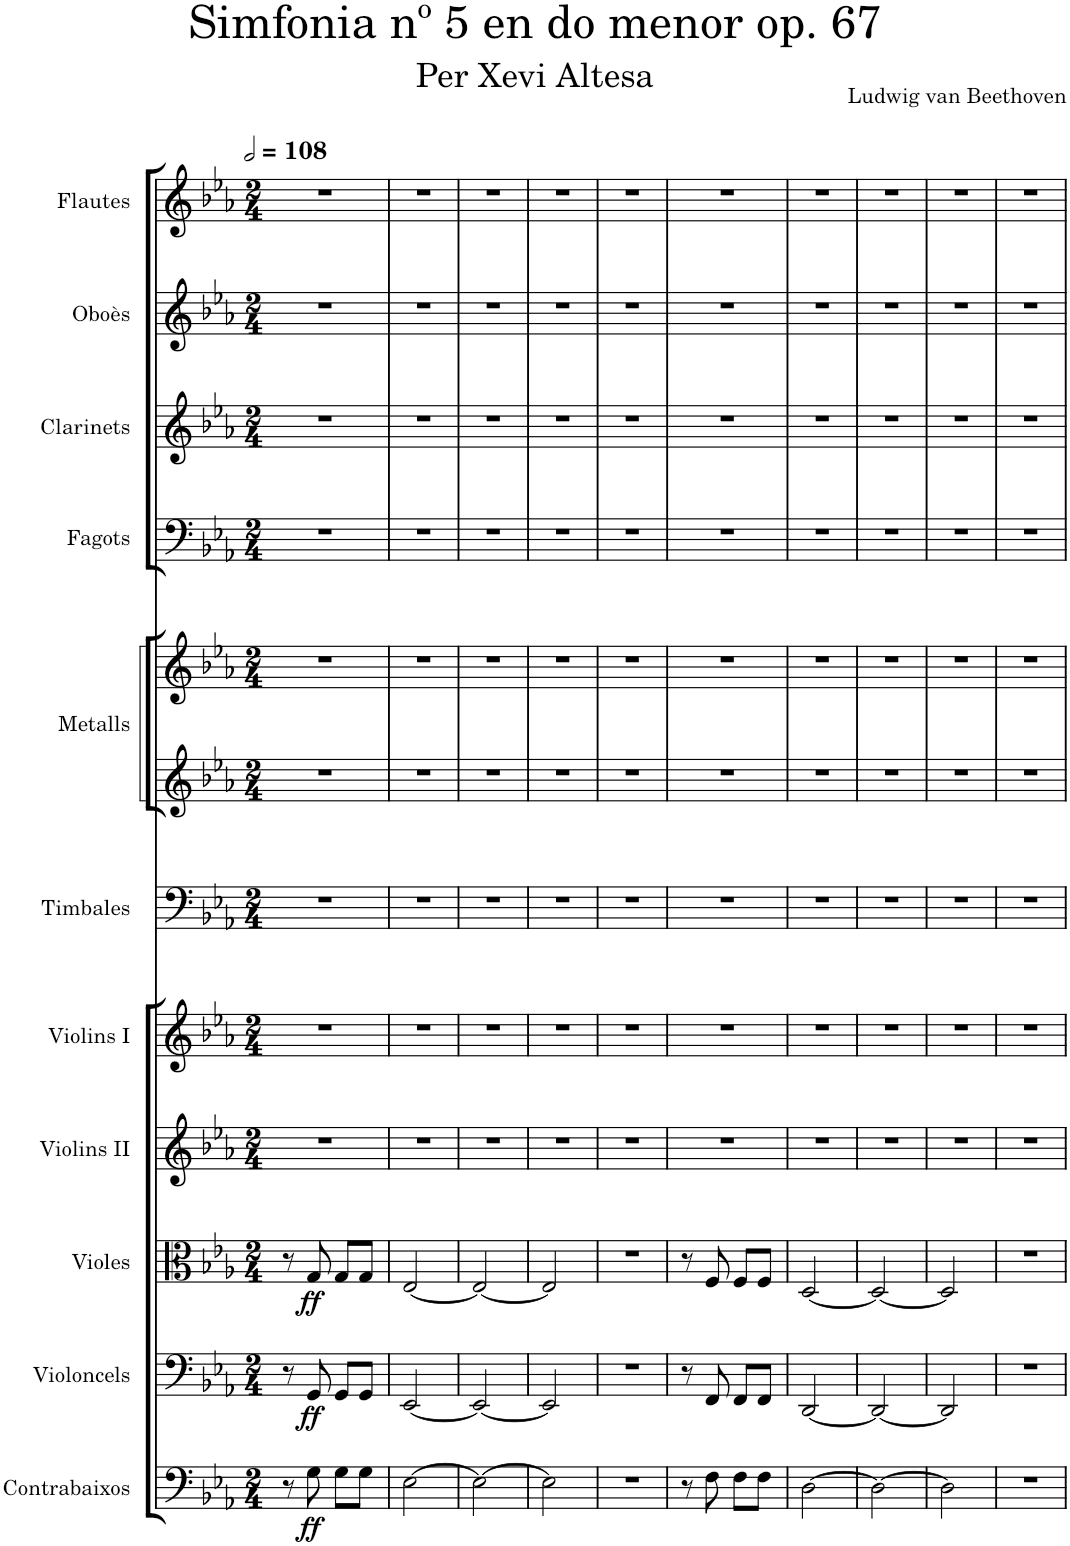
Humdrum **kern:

**kern	**dynam	**kern	**dynam	**kern	**dynam	**kern	**kern	**kern	**kern	**kern	**kern	**kern	**kern	**kern
*part11	*part11	*part10	*part10	*part9	*part9	*part8	*part7	*part6	*part5	*part5	*part4	*part3	*part2	*part1
*staff12	*staff12	*staff11	*staff11	*staff10	*staff10	*staff9	*staff8	*staff7	*staff6	*staff5	*staff4	*staff3	*staff2	*staff1
*I"Contrabaixos	*	*I"Violoncels	*	*I"Violes	*	*I"Violins II	*I"Violins I	*I"Timbales	*I"Metalls	*	*I"Fagots	*I"Clarinets	*I"Oboès	*I"Flautes
*I'Cb.	*	*I'Vc.	*	*	*	*I'Vli. II	*I'Vli. I	*I'Timb.	*I'Met.	*	*I'Fgt.	*I'Cl.	*I'Ob.	*I'Fl.
*clefF4	*	*clefF4	*	*clefC3	*	*clefG2	*clefG2	*clefF4	*clefG2	*clefG2	*clefF4	*clefG2	*clefG2	*clefG2
*Trd7c12	*	*	*	*	*	*	*	*	*Trd4c7	*Trd4c7	*	*Trd1c2	*	*
*k[b-e-a-]	*	*k[b-e-a-]	*	*k[b-e-a-]	*	*k[b-e-a-]	*k[b-e-a-]	*k[b-e-a-]	*k[b-e-a-]	*k[b-e-a-]	*k[b-e-a-]	*k[b-e-a-]	*k[b-e-a-]	*k[b-e-a-]
*M2/4	*	*M2/4	*	*M2/4	*	*M2/4	*M2/4	*M2/4	*M2/4	*M2/4	*M2/4	*M2/4	*M2/4	*M2/4
*MM216	*	*MM216	*	*MM216	*	*MM216	*MM216	*MM216	*MM216	*MM216	*MM216	*MM216	*MM216	*MM216
=1	=1	=1	=1	=1	=1	=1	=1	=1	=1	=1	=1	=1	=1	=1
8r	.	8r	.	8r	.	2r	2r	2r	2r	2r	2r	2r	2r	2r
!	!LO:DY:b	!	!LO:DY:b	!	!LO:DY:b	!	!	!	!	!	!	!	!	!
8G\	ff	8GG/	ff	8G/	ff	.	.	.	.	.	.	.	.	.
8G\L	.	8GG/L	.	8G/L	.	.	.	.	.	.	.	.	.	.
8G\J	.	8GG/J	.	8G/J	.	.	.	.	.	.	.	.	.	.
=2	=2	=2	=2	=2	=2	=2	=2	=2	=2	=2	=2	=2	=2	=2
[2E-\	.	[2EE-/	.	[2E-/	.	2r	2r	2r	2r	2r	2r	2r	2r	2r
=3	=3	=3	=3	=3	=3	=3	=3	=3	=3	=3	=3	=3	=3	=3
2E-\_	.	2EE-/_	.	2E-/_	.	2r	2r	2r	2r	2r	2r	2r	2r	2r
=4	=4	=4	=4	=4	=4	=4	=4	=4	=4	=4	=4	=4	=4	=4
2E-\]	.	2EE-/]	.	2E-/]	.	2r	2r	2r	2r	2r	2r	2r	2r	2r
=5	=5	=5	=5	=5	=5	=5	=5	=5	=5	=5	=5	=5	=5	=5
2r	.	2r	.	2r	.	2r	2r	2r	2r	2r	2r	2r	2r	2r
=6	=6	=6	=6	=6	=6	=6	=6	=6	=6	=6	=6	=6	=6	=6
8r	.	8r	.	8r	.	2r	2r	2r	2r	2r	2r	2r	2r	2r
8F\	.	8FF/	.	8F/	.	.	.	.	.	.	.	.	.	.
8F\L	.	8FF/L	.	8F/L	.	.	.	.	.	.	.	.	.	.
8F\J	.	8FF/J	.	8F/J	.	.	.	.	.	.	.	.	.	.
=7	=7	=7	=7	=7	=7	=7	=7	=7	=7	=7	=7	=7	=7	=7
[2D\	.	[2DD/	.	[2D/	.	2r	2r	2r	2r	2r	2r	2r	2r	2r
=8	=8	=8	=8	=8	=8	=8	=8	=8	=8	=8	=8	=8	=8	=8
2D\_	.	2DD/_	.	2D/_	.	2r	2r	2r	2r	2r	2r	2r	2r	2r
=9	=9	=9	=9	=9	=9	=9	=9	=9	=9	=9	=9	=9	=9	=9
2D\]	.	2DD/]	.	2D/]	.	2r	2r	2r	2r	2r	2r	2r	2r	2r
=10	=10	=10	=10	=10	=10	=10	=10	=10	=10	=10	=10	=10	=10	=10
2r	.	2r	.	2r	.	2r	2r	2r	2r	2r	2r	2r	2r	2r
=	=	=	=	=	=	=	=	=	=	=	=	=	=	=
*-	*-	*-	*-	*-	*-	*-	*-	*-	*-	*-	*-	*-	*-	*-
